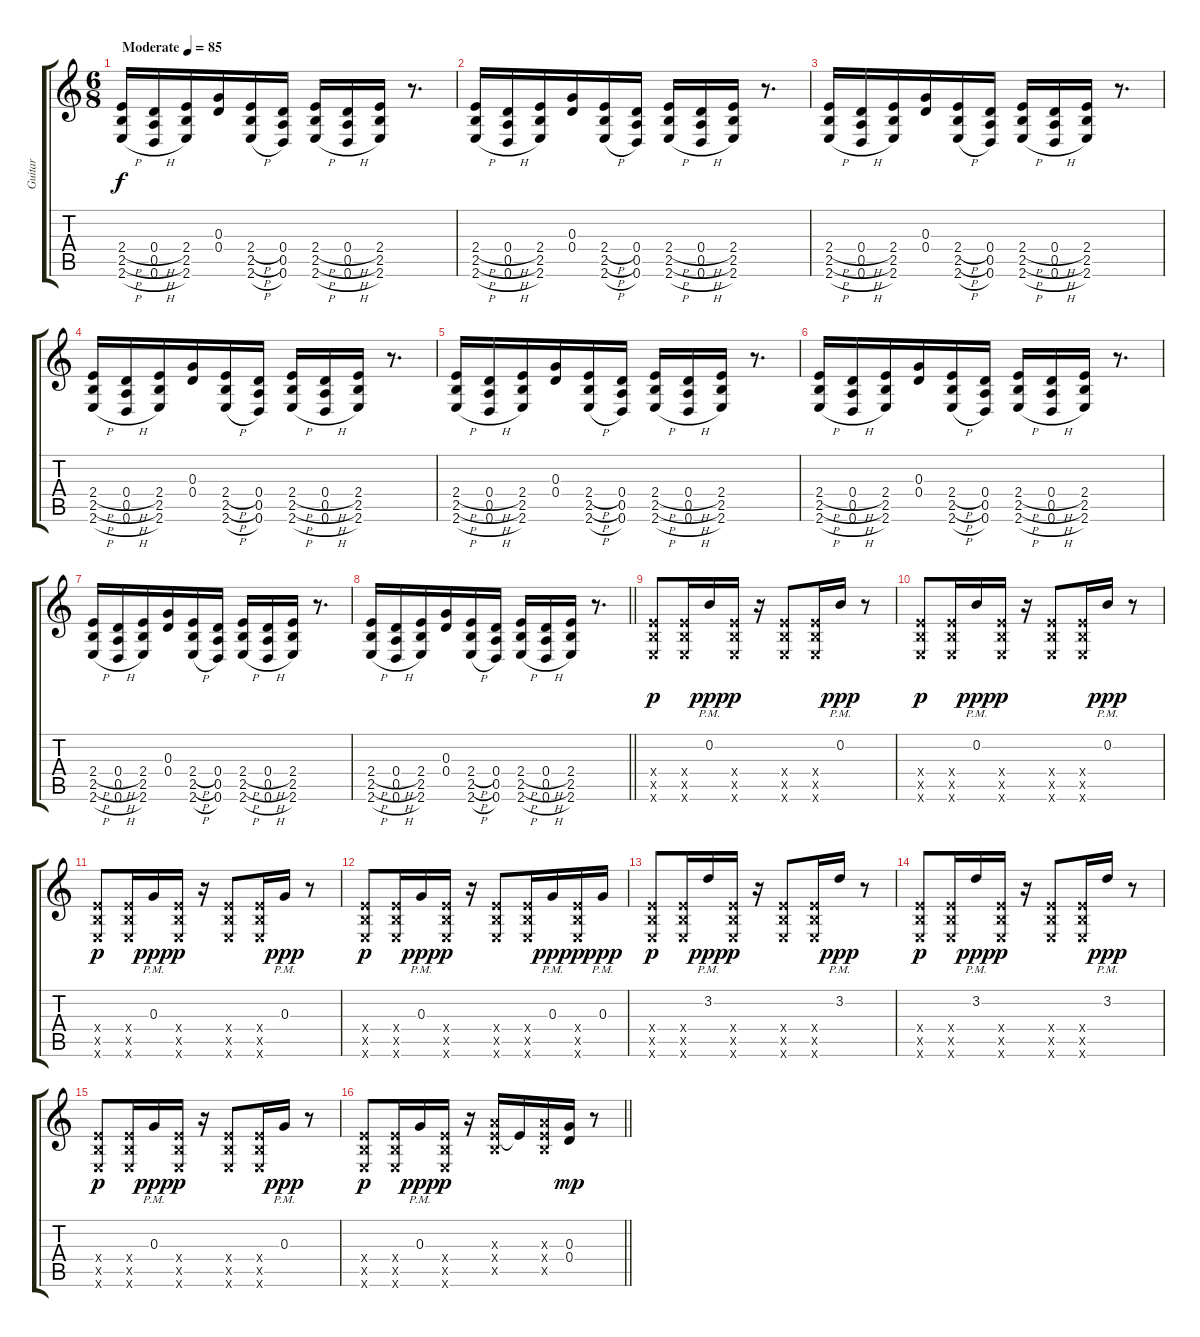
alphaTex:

\track ("Guitar" "Guitar") {instrument overdrivenguitar}
\staff {score tabs}
\tuning (E4 B3 G3 D3 A2 D2) {hide}
\ts (6 8)
\tempo (85 "Moderate")
\clef g2
\ks c
(2.4{h} 2.5{h} 2.6{h}).16{dy f instrument overdrivenguitar} (0.4{h} 0.5{h} 0.6{h}).16 (2.4 2.5 2.6).16 (0.3 0.4).16 (2.4{h} 2.5{h} 2.6{h}).16 (0.4 0.5 0.6).16 (2.4{h} 2.5{h} 2.6{h}).16 (0.4{h} 0.5{h} 0.6{h}).16 (2.4 2.5 2.6).16 r.8{d} |
(2.4{h} 2.5{h} 2.6{h}).16 (0.4{h} 0.5{h} 0.6{h}).16 (2.4 2.5 2.6).16 (0.3 0.4).16 (2.4{h} 2.5{h} 2.6{h}).16 (0.4 0.5 0.6).16 (2.4{h} 2.5{h} 2.6{h}).16 (0.4{h} 0.5{h} 0.6{h}).16 (2.4 2.5 2.6).16 r.8{d} |
(2.4{h} 2.5{h} 2.6{h}).16 (0.4{h} 0.5{h} 0.6{h}).16 (2.4 2.5 2.6).16 (0.3 0.4).16 (2.4{h} 2.5{h} 2.6{h}).16 (0.4 0.5 0.6).16 (2.4{h} 2.5{h} 2.6{h}).16 (0.4{h} 0.5{h} 0.6{h}).16 (2.4 2.5 2.6).16 r.8{d} |
(2.4{h} 2.5{h} 2.6{h}).16 (0.4{h} 0.5{h} 0.6{h}).16 (2.4 2.5 2.6).16 (0.3 0.4).16 (2.4{h} 2.5{h} 2.6{h}).16 (0.4 0.5 0.6).16 (2.4{h} 2.5{h} 2.6{h}).16 (0.4{h} 0.5{h} 0.6{h}).16 (2.4 2.5 2.6).16 r.8{d} |
(2.4{h} 2.5{h} 2.6{h}).16 (0.4{h} 0.5{h} 0.6{h}).16 (2.4 2.5 2.6).16 (0.3 0.4).16 (2.4{h} 2.5{h} 2.6{h}).16 (0.4 0.5 0.6).16 (2.4{h} 2.5{h} 2.6{h}).16 (0.4{h} 0.5{h} 0.6{h}).16 (2.4 2.5 2.6).16 r.8{d} |
(2.4{h} 2.5{h} 2.6{h}).16 (0.4{h} 0.5{h} 0.6{h}).16 (2.4 2.5 2.6).16 (0.3 0.4).16 (2.4{h} 2.5{h} 2.6{h}).16 (0.4 0.5 0.6).16 (2.4{h} 2.5{h} 2.6{h}).16 (0.4{h} 0.5{h} 0.6{h}).16 (2.4 2.5 2.6).16 r.8{d} |
(2.4{h} 2.5{h} 2.6{h}).16 (0.4{h} 0.5{h} 0.6{h}).16 (2.4 2.5 2.6).16 (0.3 0.4).16 (2.4{h} 2.5{h} 2.6{h}).16 (0.4 0.5 0.6).16 (2.4{h} 2.5{h} 2.6{h}).16 (0.4{h} 0.5{h} 0.6{h}).16 (2.4 2.5 2.6).16 r.8{d} |
\barLineRight lightlight
(2.4{h} 2.5{h} 2.6{h}).16 (0.4{h} 0.5{h} 0.6{h}).16 (2.4 2.5 2.6).16 (0.3 0.4).16 (2.4{h} 2.5{h} 2.6{h}).16 (0.4 0.5 0.6).16 (2.4{h} 2.5{h} 2.6{h}).16 (0.4{h} 0.5{h} 0.6{h}).16 (2.4 2.5 2.6).16 r.8{d} |
\section ("" "")
(2.4{x} 2.5{x} 2.6{x}).8{dy p} (2.4{x} 2.5{x} 2.6{x}).16 0.2{pm}.16{dy ppp} (2.4{x} 2.5{x} 2.6{x}).16{dy p} r.16 (2.4{x} 2.5{x} 2.6{x}).8 (2.4{x} 2.5{x} 2.6{x}).16 0.2{pm}.16{dy ppp} r.8 |
(2.4{x} 2.5{x} 2.6{x}).8{dy p} (2.4{x} 2.5{x} 2.6{x}).16 0.2{pm}.16{dy ppp} (2.4{x} 2.5{x} 2.6{x}).16{dy p} r.16 (2.4{x} 2.5{x} 2.6{x}).8 (2.4{x} 2.5{x} 2.6{x}).16 0.2{pm}.16{dy ppp} r.8 |
(2.4{x} 2.5{x} 2.6{x}).8{dy p} (2.4{x} 2.5{x} 2.6{x}).16 0.3{pm}.16{dy ppp} (2.4{x} 2.5{x} 2.6{x}).16{dy p} r.16 (2.4{x} 2.5{x} 2.6{x}).8 (2.4{x} 2.5{x} 2.6{x}).16 0.3{pm}.16{dy ppp} r.8 |
(2.4{x} 2.5{x} 2.6{x}).8{dy p} (2.4{x} 2.5{x} 2.6{x}).16 0.3{pm}.16{dy ppp} (2.4{x} 2.5{x} 2.6{x}).16{dy p} r.16 (2.4{x} 2.5{x} 2.6{x}).8 (2.4{x} 2.5{x} 2.6{x}).16 0.3{pm}.16{dy ppp} (2.4{x} 2.5{x} 2.6{x}).16{dy p} 0.3{pm}.16{dy ppp} |
(2.4{x} 2.5{x} 2.6{x}).8{dy p} (2.4{x} 2.5{x} 2.6{x}).16 3.2{pm}.16{dy ppp} (2.4{x} 2.5{x} 2.6{x}).16{dy p} r.16 (2.4{x} 2.5{x} 2.6{x}).8 (2.4{x} 2.5{x} 2.6{x}).16 3.2{pm}.16{dy ppp} r.8 |
(2.4{x} 2.5{x} 2.6{x}).8{dy p} (2.4{x} 2.5{x} 2.6{x}).16 3.2{pm}.16{dy ppp} (2.4{x} 2.5{x} 2.6{x}).16{dy p} r.16 (2.4{x} 2.5{x} 2.6{x}).8 (2.4{x} 2.5{x} 2.6{x}).16 3.2{pm}.16{dy ppp} r.8 |
(2.4{x} 2.5{x} 2.6{x}).8{dy p} (2.4{x} 2.5{x} 2.6{x}).16 0.3{pm}.16{dy ppp} (2.4{x} 2.5{x} 2.6{x}).16{dy p} r.16 (2.4{x} 2.5{x} 2.6{x}).8 (2.4{x} 2.5{x} 2.6{x}).16 0.3{pm}.16{dy ppp} r.8 |
\barLineRight lightlight
(2.4{x} 2.5{x} 2.6{x}).8{dy p} (2.4{x} 2.5{x} 2.6{x}).16 0.3{pm}.16{dy ppp} (2.4{x} 2.5{x} 2.6{x}).16{dy p} r.16 (2.3{x} 2.4{x} 2.5{x}).16 2.4{t}.16 (2.3{x} 2.4{x} 2.5{x}).16 (0.3 0.4).16{dy mp} r.8
